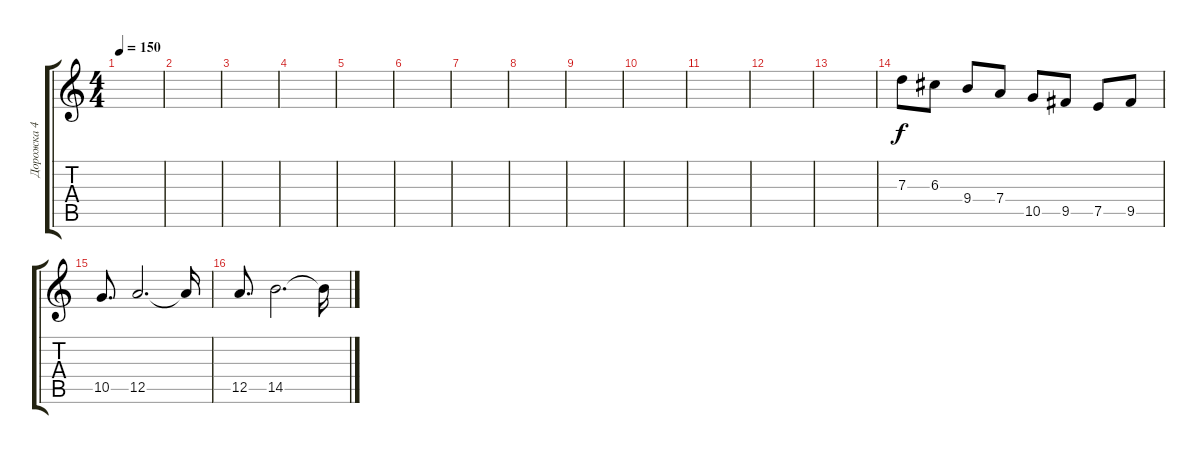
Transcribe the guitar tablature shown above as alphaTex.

\track ("Дорожка 4" "Дорожка 4") {instrument overdrivenguitar}
\staff {score tabs}
\tuning (E4 B3 G3 D3 A2 E2) {hide}
\ts (4 4)
\tempo 150
\clef g2
\ks c
|
|
|
|
|
|
|
|
|
|
|
|
|
7.3.8 6.3.8 9.4.8 7.4.8 10.5.8 9.5.8 7.5.8 9.5.8 |
10.5.8{d} 12.5.2{d} 12.5{t}.16 |
12.5.8{d} 14.5.2{d} 14.5{t}.16
